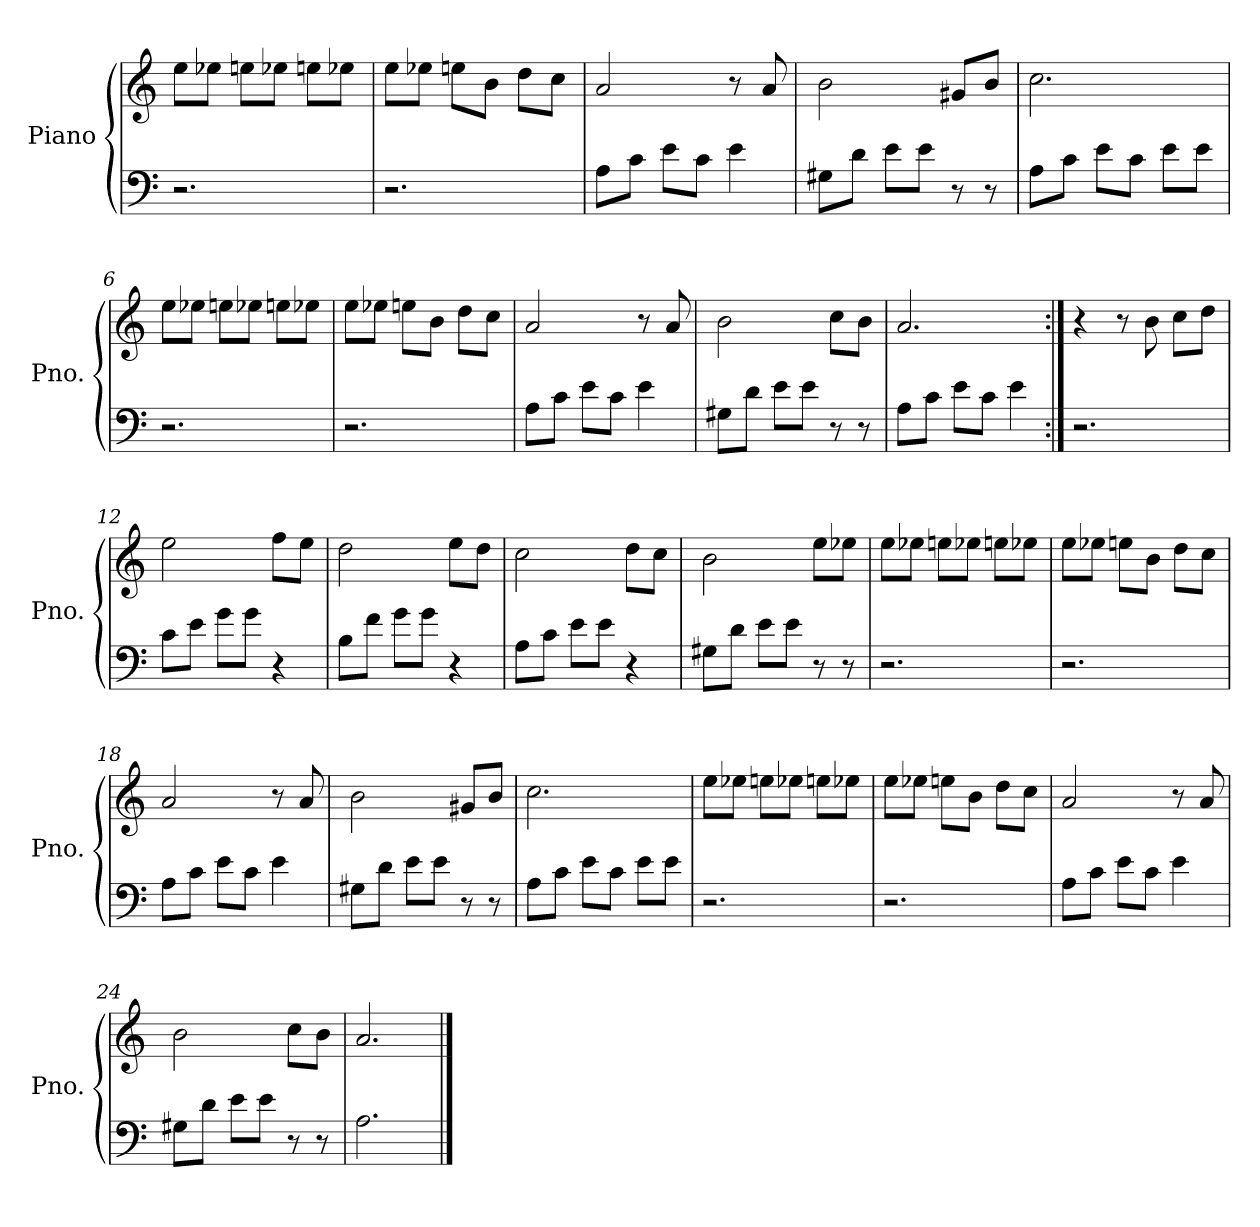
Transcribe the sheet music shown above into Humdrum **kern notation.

**kern	**kern
*part1	*part1
*staff2	*staff1
*I"Piano	*
*I'Pno.	*
*clefF4	*clefG2
*k[]	*k[]
*C:	*C:
=1	=1
2.r	8ee\L
.	8ee-X\J
.	8een\L
.	8ee-X\J
.	8een\L
.	8ee-X\J
=2	=2
2.r	8ee\L
.	8ee-X\J
.	8een\L
.	8b\J
.	8dd\L
.	8cc\J
=3	=3
8A\L	2a/
8c\J	.
8e\L	.
8c\J	.
4e\	8r
.	8a/
=4	=4
8G#X\L	2b\
8d\J	.
8e\L	.
8e\J	.
8r	8g#X/L
8r	8b/J
=5	=5
8A\L	2.cc\
8c\J	.
8e\L	.
8c\J	.
8e\L	.
8e\J	.
!!LO:LB:g=z
=6	=6
2.r	8ee\L
.	8ee-X\J
.	8een\L
.	8ee-X\J
.	8een\L
.	8ee-X\J
=7	=7
2.r	8ee\L
.	8ee-X\J
.	8een\L
.	8b\J
.	8dd\L
.	8cc\J
=8	=8
8A\L	2a/
8c\J	.
8e\L	.
8c\J	.
4e\	8r
.	8a/
=9	=9
8G#X\L	2b\
8d\J	.
8e\L	.
8e\J	.
8r	8cc\L
8r	8b\J
=10	=10
8A\L	2.a/
8c\J	.
8e\L	.
8c\J	.
4e\	.
=11:|!	=11:|!
2.r	4r
.	8r
.	8b\
.	8cc\L
.	8dd\J
!!LO:LB:g=z
=12	=12
8c\L	2ee\
8e\J	.
8g\L	.
8g\J	.
4r	8ff\L
.	8ee\J
=13	=13
8B\L	2dd\
8f\J	.
8g\L	.
8g\J	.
4r	8ee\L
.	8dd\J
=14	=14
8A\L	2cc\
8c\J	.
8e\L	.
8e\J	.
4r	8dd\L
.	8cc\J
=15	=15
8G#X\L	2b\
8d\J	.
8e\L	.
8e\J	.
8r	8ee\L
8r	8ee-X\J
=16	=16
2.r	8ee\L
.	8ee-X\J
.	8een\L
.	8ee-X\J
.	8een\L
.	8ee-X\J
!!LO:LB:g=z
=17	=17
2.r	8ee\L
.	8ee-X\J
.	8een\L
.	8b\J
.	8dd\L
.	8cc\J
=18	=18
8A\L	2a/
8c\J	.
8e\L	.
8c\J	.
4e\	8r
.	8a/
=19	=19
8G#X\L	2b\
8d\J	.
8e\L	.
8e\J	.
8r	8g#X/L
8r	8b/J
=20	=20
8A\L	2.cc\
8c\J	.
8e\L	.
8c\J	.
8e\L	.
8e\J	.
=21	=21
2.r	8ee\L
.	8ee-X\J
.	8een\L
.	8ee-X\J
.	8een\L
.	8ee-X\J
!!LO:LB:g=z
=22	=22
2.r	8ee\L
.	8ee-X\J
.	8een\L
.	8b\J
.	8dd\L
.	8cc\J
=23	=23
8A\L	2a/
8c\J	.
8e\L	.
8c\J	.
4e\	8r
.	8a/
=24	=24
8G#X\L	2b\
8d\J	.
8e\L	.
8e\J	.
8r	8cc\L
8r	8b\J
=25	=25
2.A\	2.a/
==	==
*-	*-
